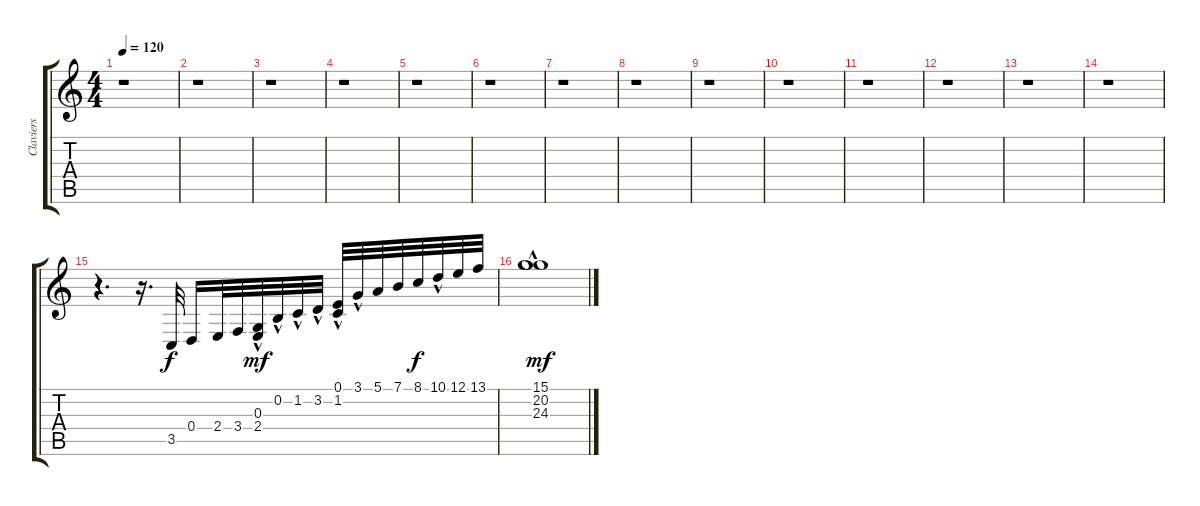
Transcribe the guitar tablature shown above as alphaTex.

\track ("Claviers" "Claviers") {instrument rockorgan}
\staff {score tabs}
\tuning (E4 B3 G3 D3 A2 E2) {hide}
\ts (4 4)
\tempo 120
\clef g2
\ks c
r.1{dy mf} |
r.1 |
r.1 |
r.1 |
r.1 |
r.1 |
r.1 |
r.1 |
r.1 |
r.1 |
r.1 |
r.1 |
r.1 |
r.1 |
r.4{d} r.16{d} 3.5.32{dy f} 0.4.16 2.4.32 3.4.32 (0.3{hac} 2.4{hac}).32{dy mf} 0.2{hac}.32 1.2{hac}.32 3.2{hac}.32 (0.1{hac} 1.2{hac}).32 3.1{hac}.32 5.1.32 7.1.32 8.1.32{dy f} 10.1{hac}.32 12.1.32 13.1.32 |
(15.1{hac} 20.2 24.3).1{dy mf}
